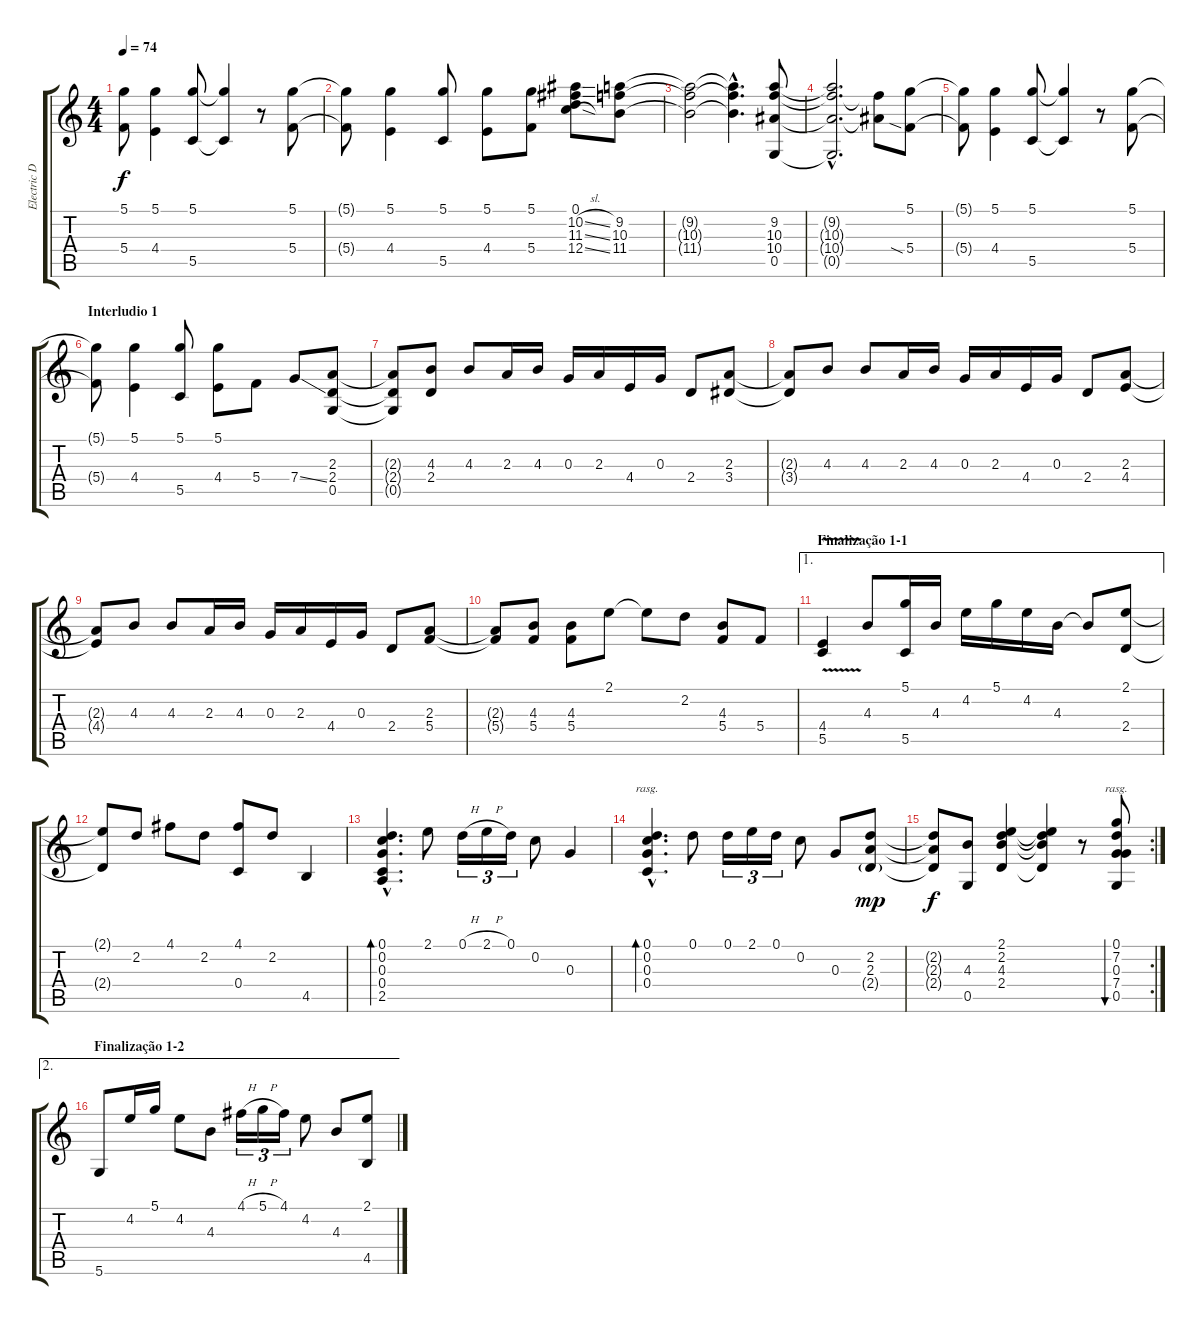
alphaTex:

\track ("Electric DGCGCD" "Electric D") {instrument electricguitarjazz}
\staff {score tabs}
\tuning (D4 C4 G3 C3 G2 D2) {hide}
\ts (4 4)
\tempo 74
\clef g2
\ks c
(5.1{t} 5.4{t}).8{dy f} (5.1 4.4).4 (5.1 5.5).8 (5.1{t} 5.5{t}).4 r.8 (5.1 5.4).8 |
(5.1{t} 5.4{t}).8 (5.1 4.4).4 (5.1 5.5).8 (5.1 4.4).8 (5.1 5.4).8 (0.1 10.2{sl} 11.3{sl} 12.4{sl}).8 (9.2 10.3 11.4).8 |
(9.2{t} 10.3{t} 11.4{t}).2 (9.2{hac t} 10.3{hac t} 11.4{hac t}).4{d} (9.2 10.3 10.4 0.5).8 |
(9.2{hac t} 10.3{hac t} 10.4{hac t} 0.5{hac t}).2{d} (10.3{t} 10.4{t}).8 (5.1 5.4{sia}).8 |
(5.1{t} 5.4{t}).8 (5.1 4.4).4 (5.1 5.5).8 (5.1{t} 5.5{t}).4 r.8 (5.1 5.4).8 |
\section ("" "Interludio 1")
(5.1{t} 5.4{t}).8 (5.1 4.4).4 (5.1 5.5).8 (5.1 4.4).8 5.4.8 7.4{ss}.8 (2.3 2.4 0.5).8 |
(2.3{t} 2.4{t} 0.5{t}).8 (4.3 2.4).8 4.3.8 2.3.16 4.3.16 0.3.16 2.3.16 4.4.16 0.3.16 2.4.8 (2.3 3.4).8 |
(2.3{t} 3.4{t}).8 4.3.8 4.3.8 2.3.16 4.3.16 0.3.16 2.3.16 4.4.16 0.3.16 2.4.8 (2.3 4.4).8 |
(2.3{t} 4.4{t}).8 4.3.8 4.3.8 2.3.16 4.3.16 0.3.16 2.3.16 4.4.16 0.3.16 2.4.8 (2.3 5.4).8 |
(2.3{t} 5.4{t}).8 (4.3 5.4).8 (4.3 5.4).8 2.1.8 2.1{t}.8 2.2.8 (4.3 5.4).8 5.4.8 |
\ae 1
\section ("" "Finalização 1-1")
(4.4{v} 5.5).4 4.3.8 (5.1 5.5).16 4.3.16 4.2.16 5.1.16 4.2.16 4.3.16 4.3{t}.8 (2.1 2.4).8 |
(2.1{t} 2.4{t}).8 2.2.8 4.1.8 2.2.8 (4.1 0.4).8 2.2.8 4.5.4 |
(0.1{hac} 0.2{hac} 0.3{hac} 0.4{hac} 2.5{hac}).4{d bd 240} 2.1.8 0.1{h}.16{tu (3 2)} 2.1{h}.16{tu (3 2)} 0.1.16{tu (3 2)} 0.2.8 0.3.4 |
(0.1{hac} 0.2{hac} 0.3{hac} 0.4{hac}).4{d bd 240 rasg ii} 0.1.8 0.1.16{tu (3 2)} 2.1.16{tu (3 2)} 0.1.16{tu (3 2)} 0.2.8 0.3.8 (2.2 2.3 2.4{g}).8{dy mp} |
\rc 2
(2.2{t} 2.3{t} 2.4{t}).8{dy f} (4.3 0.5).8 (2.1 2.2 4.3 2.4).4 (2.1{t} 2.2{t} 4.3{t} 2.4{t}).4 r.8 (0.1 7.2 0.3 7.4 0.5).8{bu 240 rasg ii} |
\ae 2
\section ("" "Finalização 1-2")
5.6.8 4.2.16 5.1.16 4.2.8 4.3.8 4.1{h}.16{tu (3 2)} 5.1{h}.16{tu (3 2)} 4.1.16{tu (3 2)} 4.2.8 4.3.8 (2.1 4.5).8
